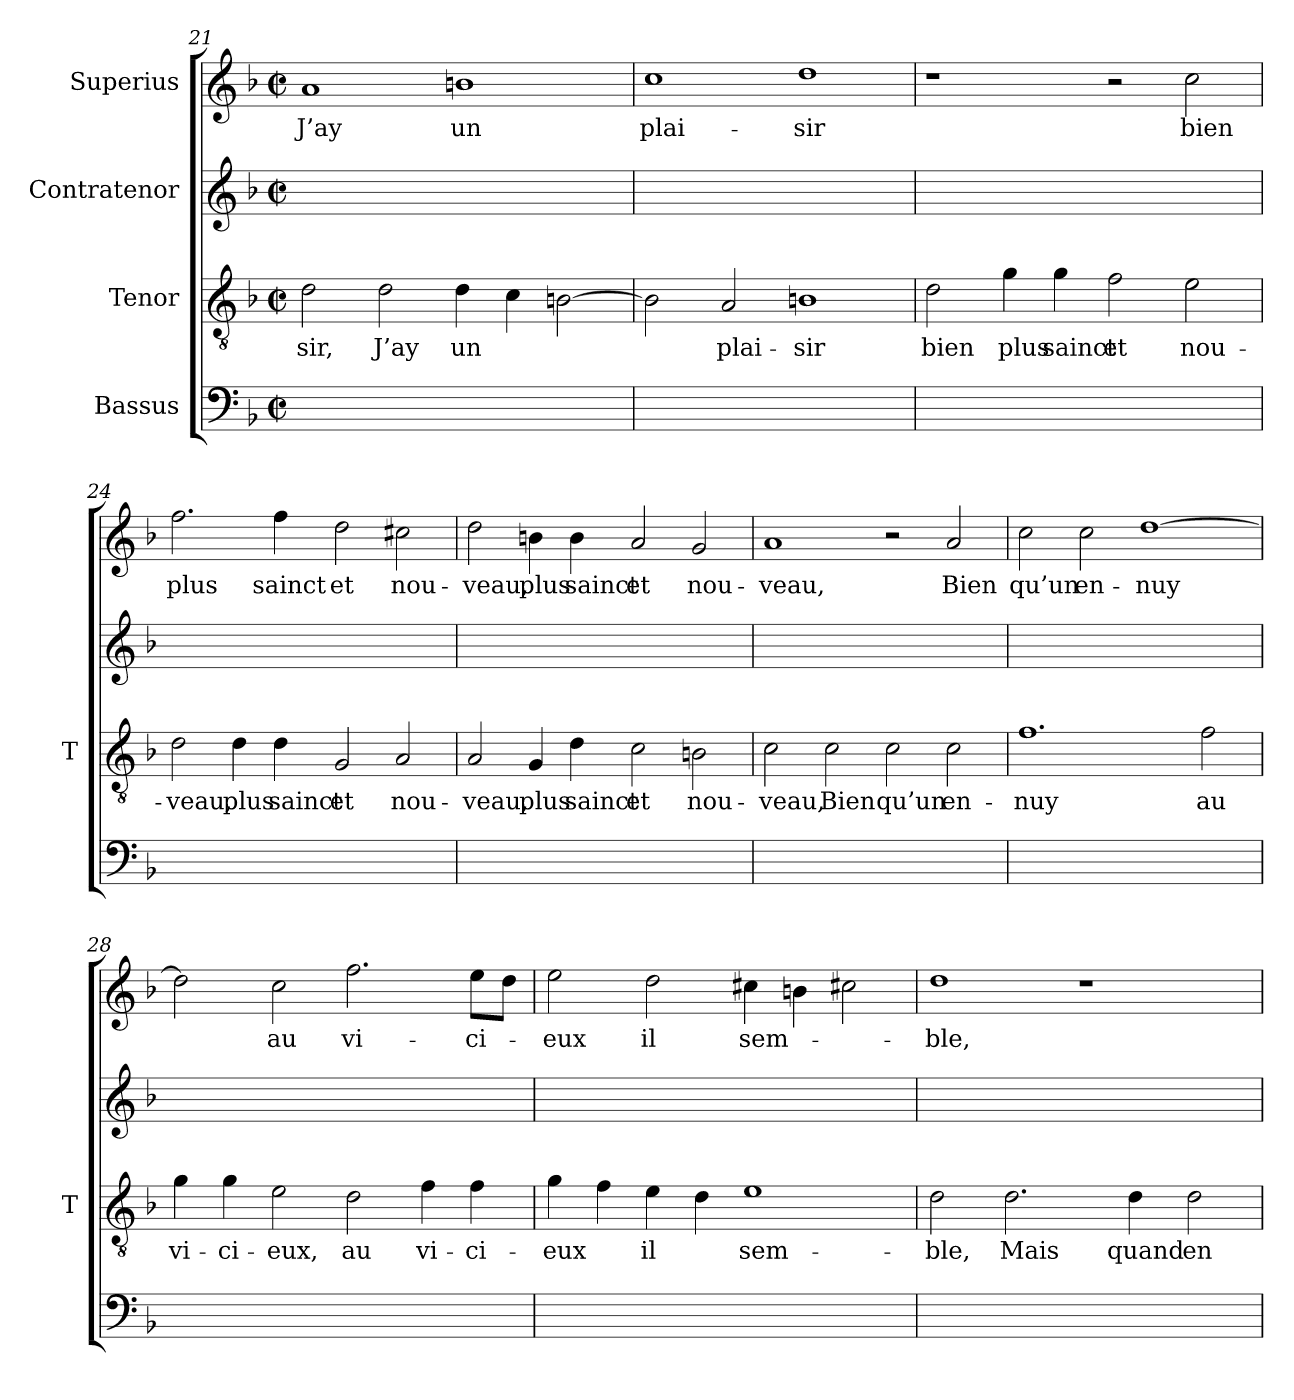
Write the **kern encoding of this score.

**kern	**kern	**text	**kern	**kern	**text
*part4	*part3	*part3	*part2	*part1	*part1
*staff4	*staff3	*staff3	*staff2	*staff1	*staff1
*I"Bassus	*I"Tenor	*	*I"Contratenor	*I"Superius	*
*	*I'T	*	*	*	*
*clefF4	*clefGv2	*	*clefG2	*clefG2	*
*k[b-]	*k[b-]	*	*k[b-]	*k[b-]	*
*F:	*F:	*	*F:	*F:	*
*M2/2	*M2/2	*	*M2/2	*M2/2	*
*met(c|)	*met(c|)	*	*met(c|)	*met(c|)	*
=21	=21	=21	=21	=21	=21
1ryy	2d	-sir,	1ryy	1a	-J’ay
.	2d	-J’ay	.	.	.
1ryy	4d	-un	1ryy	1b	-un
.	4c	.	.	.	.
.	[2B	.	.	.	.
=22	=22	=22	=22	=22	=22
1ryy	2B]	.	1ryy	1cc	plai-
.	2A	plai-	.	.	.
1ryy	1B	-sir	1ryy	1dd	-sir
=23	=23	=23	=23	=23	=23
1ryy	2d	-bien	1ryy	1r	.
.	4g	-plus	.	.	.
.	4g	-sainct	.	.	.
1ryy	2f	-et	1ryy	2r	.
.	2e	nou-	.	2cc	-bien
=24	=24	=24	=24	=24	=24
1ryy	2d	-veau,	1ryy	2.ff	-plus
.	4d	-plus	.	.	.
.	4d	-sainct	.	4ff	-sainct
1ryy	2G	-et	1ryy	2dd	-et
.	2A	nou-	.	2cc#X	nou-
=25	=25	=25	=25	=25	=25
1ryy	2A	-veau,	1ryy	2dd	-veau,
.	4G	-plus	.	4b	-plus
.	4d	-sainct	.	4b	-sainct
1ryy	2c	-et	1ryy	2a	-et
.	2Bn	nou-	.	2g	nou-
=26	=26	=26	=26	=26	=26
1ryy	2c	-veau,	1ryy	1a	-veau,
.	2c	-Bien	.	.	.
1ryy	2c	-qu’un	1ryy	2r	.
.	2c	en-	.	2a	-Bien
=27	=27	=27	=27	=27	=27
1ryy	1.f	-nuy	1ryy	2cc	-qu’un
.	.	.	.	2cc	en-
1ryy	.	.	1ryy	[1dd	-nuy
.	2f	-au	.	.	.
=28	=28	=28	=28	=28	=28
1ryy	4g	vi-	1ryy	2dd]	.
.	4g	ci-	.	.	.
.	2e	-eux,	.	2cc	-au
1ryy	2d	-au	1ryy	2.ff	vi-
.	4f	vi-	.	.	.
.	4f	ci-	.	8eeL	ci-
.	.	.	.	8ddJ	.
=29	=29	=29	=29	=29	=29
1ryy	4g	-eux	1ryy	2ee	-eux
.	4f	.	.	.	.
.	4e	-il	.	2dd	-il
.	4d	.	.	.	.
1ryy	1e	sem-	1ryy	4cc#X	sem-
.	.	.	.	4bn	.
.	.	.	.	2cc#X	.
!!LO:PB:g=z
=30	=30	=30	=30	=30	=30
1ryy	2d	-ble,	1ryy	1dd	-ble,
.	2.d	-Mais	.	.	.
1ryy	.	.	1ryy	1r	.
.	4d	-quand	.	.	.
.	2d	en-	.	.	.
=	=	=	=	=	=
*-	*-	*-	*-	*-	*-
